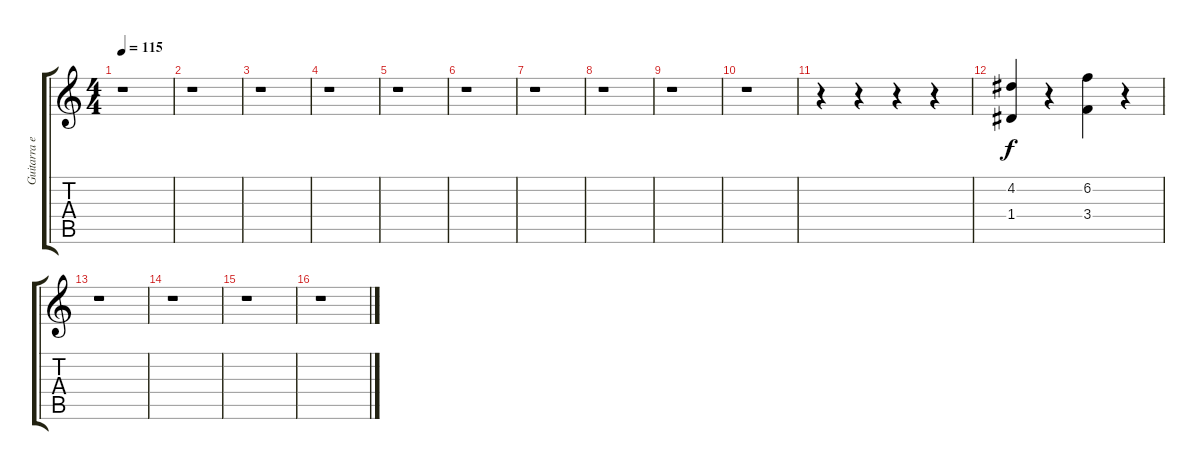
\track ("Guitarra eléctrica" "Guitarra e") {instrument electricguitarclean}
\staff {score tabs}
\tuning (E4 B3 G3 D3 A2 E2) {hide}
\ts (4 4)
\tempo 115
\clef g2
\ks c
r.1{dy f} |
r.1 |
r.1 |
r.1 |
r.1 |
r.1 |
r.1 |
r.1 |
r.1 |
r.1 |
r.4 r.4 r.4 r.4 |
(4.2 1.4).4{volume 16} r.4 (6.2 3.4).4{volume 16} r.4 |
r.1 |
r.1 |
r.1 |
r.1
